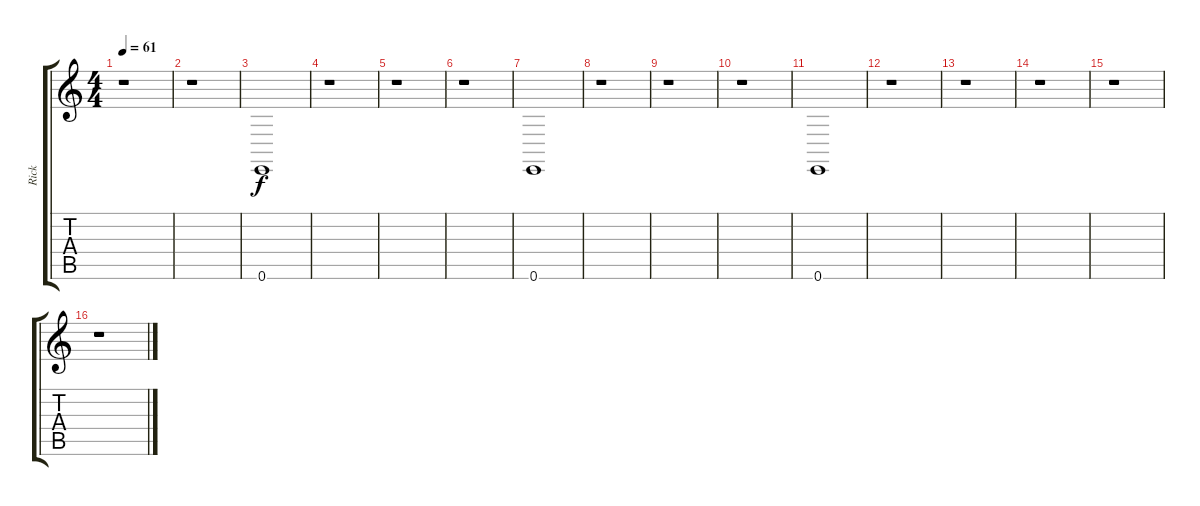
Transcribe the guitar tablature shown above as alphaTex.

\track ("Rick" "Rick") {instrument acousticgrandpiano}
\staff {score tabs}
\tuning (E4 B3 G3 D3 A2 E2) {hide}
\ts (4 4)
\tempo 61
\clef g2
\ks c
r.1{dy f} |
r.1 |
0.6.1 |
r.1 |
r.1 |
r.1 |
0.6.1 |
r.1 |
r.1 |
r.1 |
0.6.1 |
r.1 |
r.1 |
r.1 |
r.1 |
r.1
